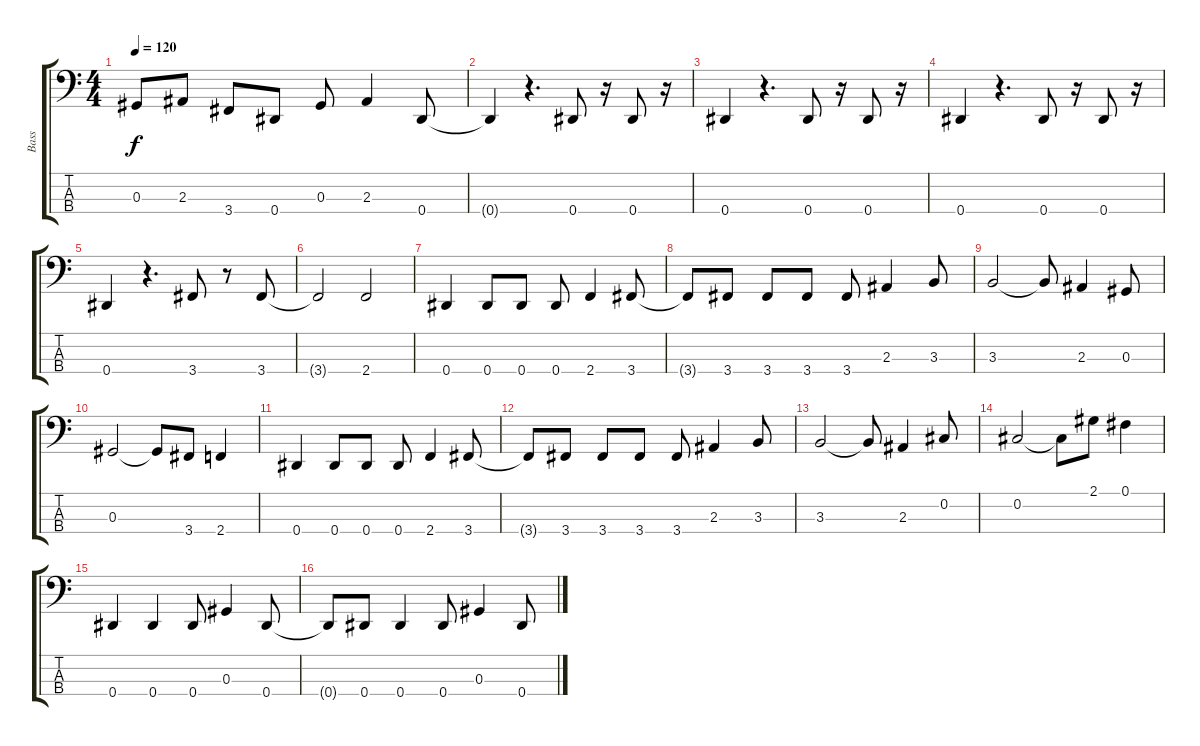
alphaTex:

\track ("Bass" "Bass") {instrument electricbassfinger}
\staff {score tabs}
\tuning (Gb2 Db2 Ab1 Eb1) {hide}
\ts (4 4)
\tempo 120
\clef f4
\ks c
0.3{t}.8{dy f} 2.3.8 3.4.8 0.4.8 0.3.8 2.3.4 0.4.8 |
0.4{t}.4 r.4{d} 0.4.8 r.16 0.4.8 r.16 |
0.4.4 r.4{d} 0.4.8 r.16 0.4.8 r.16 |
0.4.4 r.4{d} 0.4.8 r.16 0.4.8 r.16 |
0.4.4 r.4{d} 3.4.8 r.8 3.4.8 |
3.4{t}.2 2.4.2 |
0.4.4 0.4.8 0.4.8 0.4.8 2.4.4 3.4.8 |
3.4{t}.8 3.4.8 3.4.8 3.4.8 3.4.8 2.3.4 3.3.8 |
3.3.2 3.3{t}.8 2.3.4 0.3.8 |
0.3.2 0.3{t}.8 3.4.8 2.4.4 |
0.4.4 0.4.8 0.4.8 0.4.8 2.4.4 3.4.8 |
3.4{t}.8 3.4.8 3.4.8 3.4.8 3.4.8 2.3.4 3.3.8 |
3.3.2 3.3{t}.8 2.3.4 0.2.8 |
0.2.2 0.2{t}.8 2.1.8 0.1.4 |
0.4.4 0.4.4 0.4.8 0.3.4 0.4.8 |
0.4{t}.8 0.4.8 0.4.4 0.4.8 0.3.4 0.4.8
